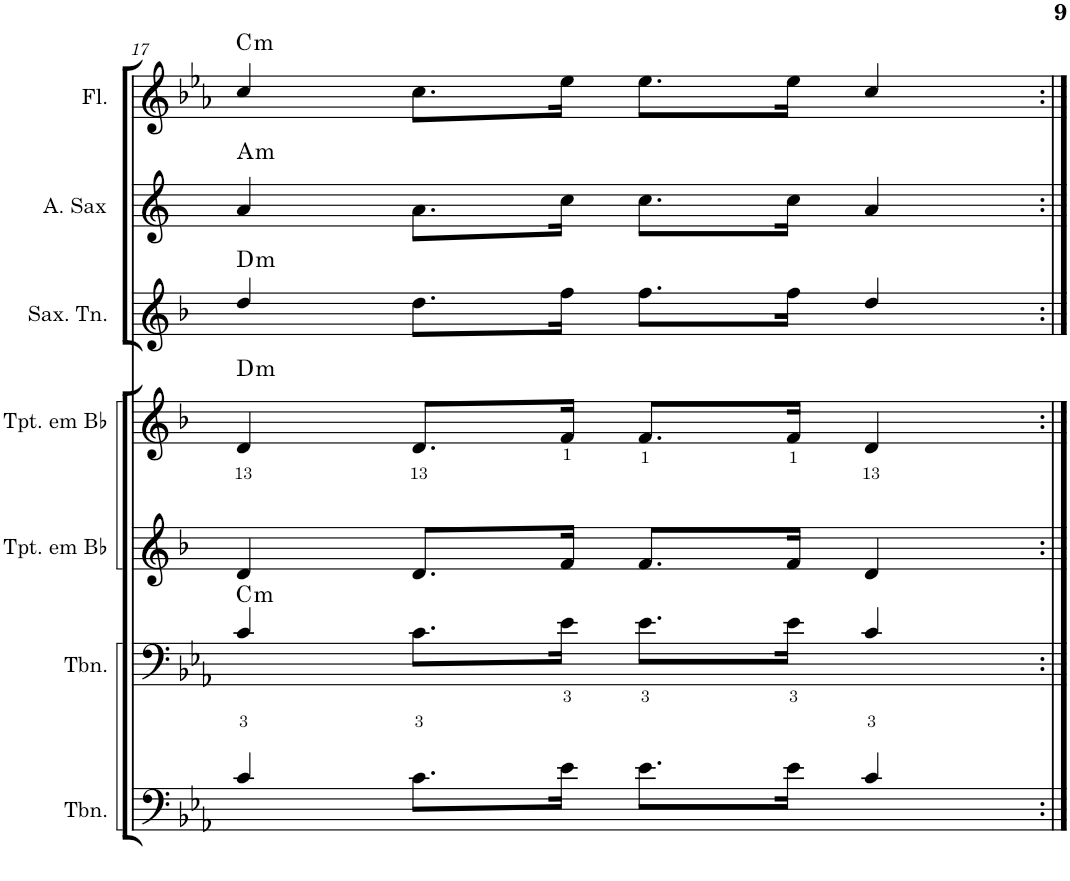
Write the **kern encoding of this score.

**kern	**kern	**harte	**kern	**kern	**harte	**kern	**harte	**kern	**harte	**kern	**harte
*part7	*part6	*part6	*part5	*part4	*part4	*part3	*part3	*part2	*part2	*part1	*part1
*staff7	*staff6	*	*staff5	*staff4	*	*staff3	*	*staff2	*	*staff1	*
*I"Trombone	*I"Trombone	*	*I"Trompete em Bb	*I"Trompete em Bb	*	*I"Saxofone Tenor	*	*I"Saxofone Alto	*	*I"Flauta Transversal	*
*I'Tbn.	*I'Tbn.	*	*I'Tpt. em Bb	*I'Tpt. em Bb	*	*I'Sax. Tn.	*	*	*	*I'Fl.	*
!!LO:PB:g=z
*clefF4	*clefF4	*	*clefG2	*clefG2	*	*clefG2	*	*clefG2	*	*clefG2	*
*	*	*	*Trd1c2	*Trd1c2	*	*Trd8c14	*	*Trd5c9	*	*	*
*k[b-e-a-]	*k[b-e-a-]	*	*k[b-]	*k[b-]	*	*k[b-]	*	*k[]	*	*k[b-e-a-]	*
*M4/4	*M4/4	*	*M4/4	*M4/4	*	*M4/4	*	*M4/4	*	*M4/4	*
=17	=17	=17	=17	=17	=17	=17	=17	=17	=17	=17	=17
!	!	!LO:H:kt=m	!	!	!LO:H:kt=m	!	!LO:H:kt=m	!	!LO:H:kt=m	!	!LO:H:kt=m
4c/	4c/	C:min	4d/	4d/	D:min	4dd/	D:min	4a/	A:min	4cc/	C:min
8.c\L	8.c\L	.	8.d/L	8.d/L	.	8.dd\L	.	8.a\L	.	8.cc\L	.
16e-\Jk	16e-\Jk	.	16f/Jk	16f/Jk	.	16ff\Jk	.	16cc\Jk	.	16ee-\Jk	.
8.e-\L	8.e-\L	.	8.f/L	8.f/L	.	8.ff\L	.	8.cc\L	.	8.ee-\L	.
16e-\Jk	16e-\Jk	.	16f/Jk	16f/Jk	.	16ff\Jk	.	16cc\Jk	.	16ee-\Jk	.
4c/	4c/	.	4d/	4d/	.	4dd/	.	4a/	.	4cc/	.
=:|!	=:|!	=:|!	=:|!	=:|!	=:|!	=:|!	=:|!	=:|!	=:|!	=:|!	=:|!
*-	*-	*-	*-	*-	*-	*-	*-	*-	*-	*-	*-
